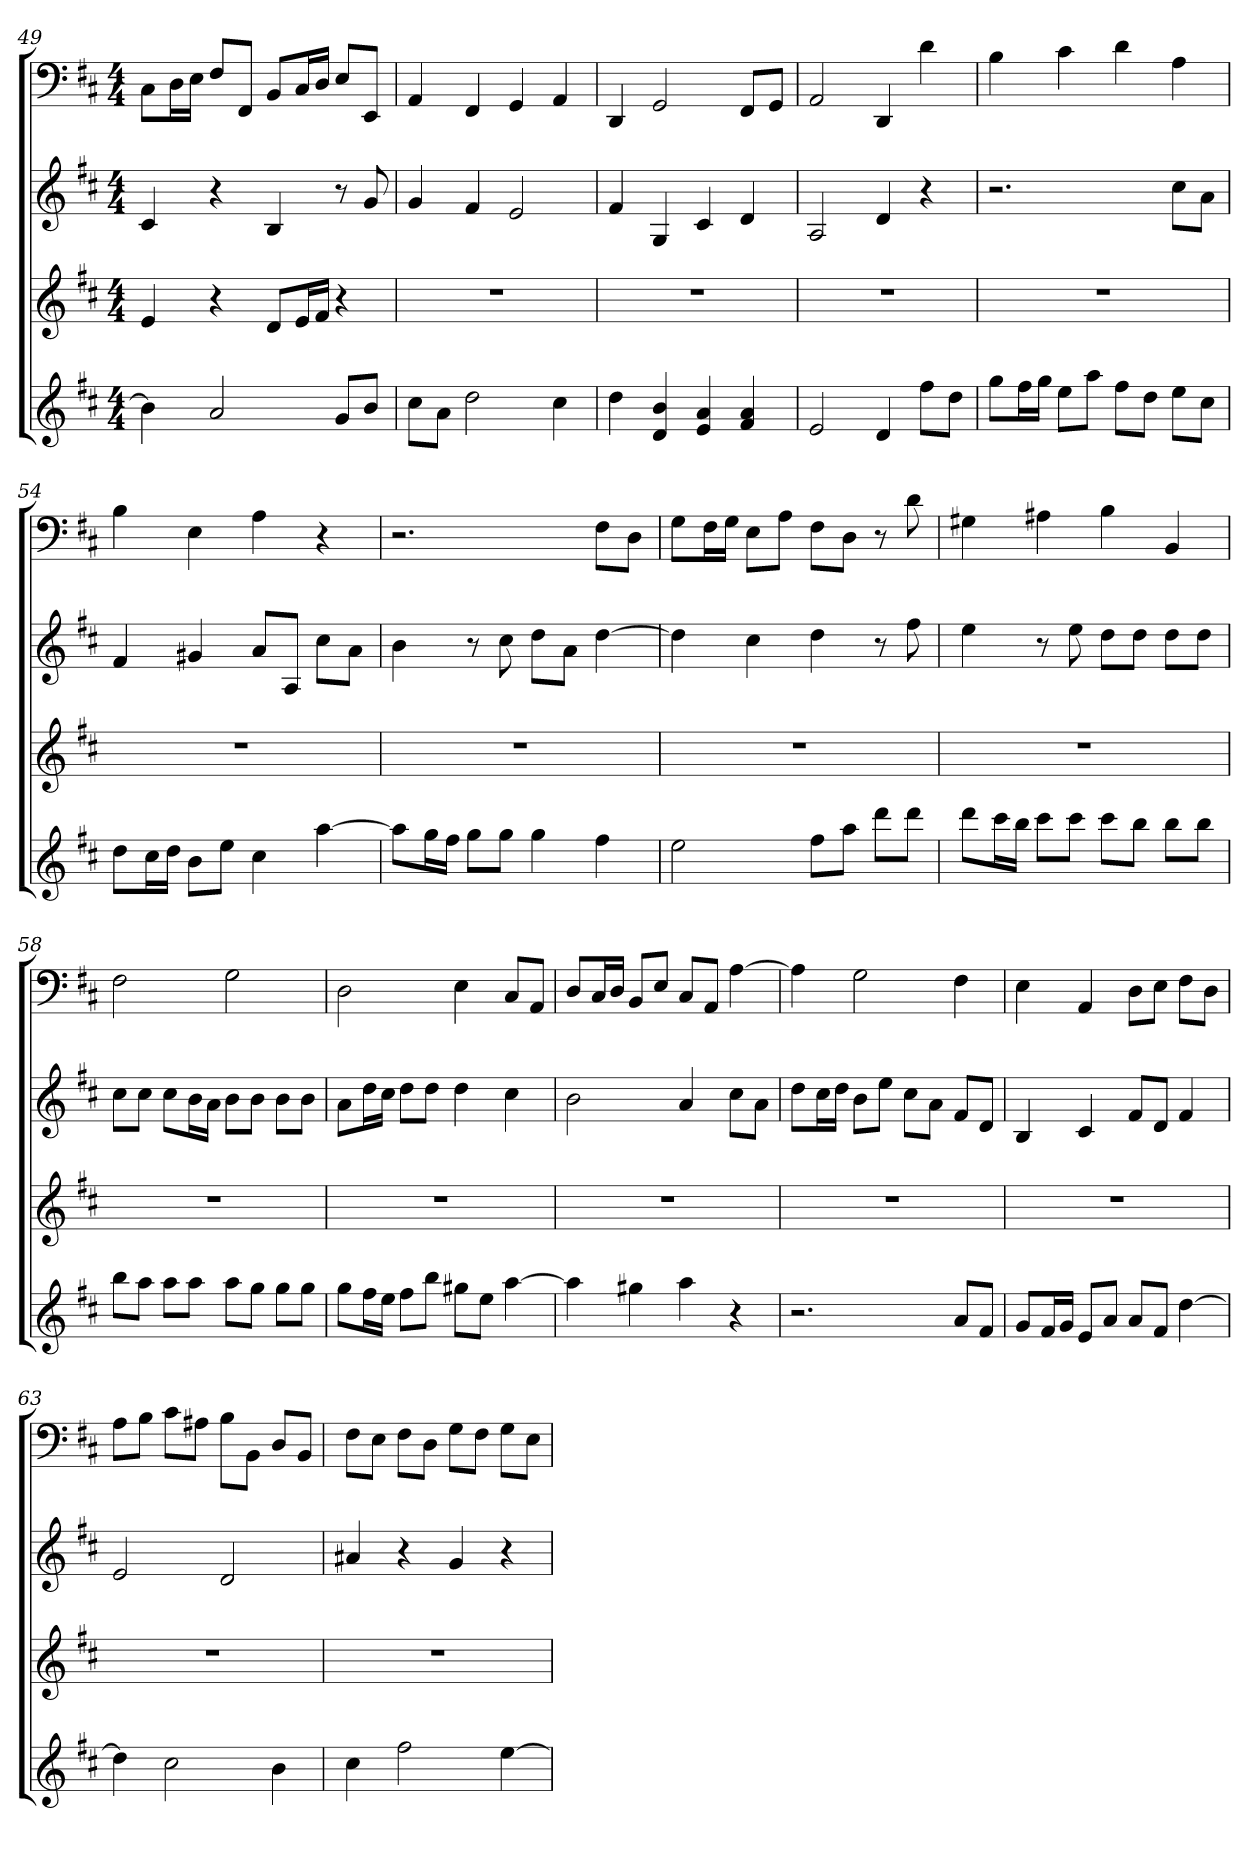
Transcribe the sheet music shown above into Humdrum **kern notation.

**kern	**kern	**kern	**kern
*part4	*part3	*part2	*part1
*staff4	*staff3	*staff2	*staff1
*k[f#c#]	*k[f#c#]	*k[f#c#]	*k[f#c#]
*D:	*D:	*D:	*D:
*M4/4	*M4/4	*M4/4	*M4/4
=49	=49	=49	=49
4b]	4e	4c#	8C#L
.	.	.	16DL
.	.	.	16EJJ
2a	4r	4r	8F#L
.	.	.	8FF#J
.	8dL	4B	8BBL
.	16eL	.	16C#L
.	16f#JJ	.	16DJJ
8gL	4r	8r	8EL
8bJ	.	8g	8EEJ
=50	=50	=50	=50
8cc#L	1r	4g	4AA
8aJ	.	.	.
2dd	.	4f#	4FF#
.	.	2e	4GG
4cc#	.	.	4AA
=51	=51	=51	=51
4dd	1r	4f#	4DD
4d 4b	.	4G	2GG
4e 4a	.	4c#	.
4f# 4a	.	4d	8FF#L
.	.	.	8GGJ
=52	=52	=52	=52
2e	1r	2A	2AA
4d	.	4d	4DD
8ff#L	.	4r	4d
8ddJ	.	.	.
=53	=53	=53	=53
8ggL	1r	2.r	4B
16ff#L	.	.	.
16ggJJ	.	.	.
8eeL	.	.	4c#
8aaJ	.	.	.
8ff#L	.	.	4d
8ddJ	.	.	.
8eeL	.	8cc#L	4A
8cc#J	.	8aJ	.
=54	=54	=54	=54
8ddL	1r	4f#	4B
16cc#L	.	.	.
16ddJJ	.	.	.
8bL	.	4g#X	4E
8eeJ	.	.	.
4cc#	.	8aL	4A
.	.	8AJ	.
[4aa	.	8cc#L	4r
.	.	8aJ	.
=55	=55	=55	=55
8aaL]	1r	4b	2.r
16ggL	.	.	.
16ff#JJ	.	.	.
8ggL	.	8r	.
8ggJ	.	8cc#	.
4gg	.	8ddL	.
.	.	8aJ	.
4ff#	.	[4dd	8F#L
.	.	.	8DJ
=56	=56	=56	=56
2ee	1r	4dd]	8GL
.	.	.	16F#L
.	.	.	16GJJ
.	.	4cc#	8EL
.	.	.	8AJ
8ff#L	.	4dd	8F#L
8aaJ	.	.	8DJ
8dddL	.	8r	8r
8dddJ	.	8ff#	8d
=57	=57	=57	=57
8dddL	1r	4ee	4G#X
16ccc#L	.	.	.
16bbJJ	.	.	.
8ccc#L	.	8r	4A#X
8ccc#J	.	8ee	.
8ccc#L	.	8ddL	4B
8bbJ	.	8ddJ	.
8bbL	.	8ddL	4BB
8bbJ	.	8ddJ	.
=58	=58	=58	=58
8bbL	1r	8cc#L	2F#
8aaJ	.	8cc#J	.
8aaL	.	8cc#L	.
8aaJ	.	16bL	.
.	.	16aJJ	.
8aaL	.	8bL	2G
8ggJ	.	8bJ	.
8ggL	.	8bL	.
8ggJ	.	8bJ	.
=59	=59	=59	=59
8ggL	1r	8aL	2D
16ff#L	.	16ddL	.
16eeJJ	.	16cc#JJ	.
8ff#L	.	8ddL	.
8bbJ	.	8ddJ	.
8gg#XL	.	4dd	4E
8eeJ	.	.	.
[4aa	.	4cc#	8C#L
.	.	.	8AAJ
=60	=60	=60	=60
4aa]	1r	2b	8DL
.	.	.	16C#L
.	.	.	16DJJ
4gg#X	.	.	8BBL
.	.	.	8EJ
4aa	.	4a	8C#L
.	.	.	8AAJ
4r	.	8cc#L	[4A
.	.	8aJ	.
=61	=61	=61	=61
2.r	1r	8ddL	4A]
.	.	16cc#L	.
.	.	16ddJJ	.
.	.	8bL	2G
.	.	8eeJ	.
.	.	8cc#L	.
.	.	8aJ	.
8aL	.	8f#L	4F#
8f#J	.	8dJ	.
=62	=62	=62	=62
8gL	1r	4B	4E
16f#L	.	.	.
16gJJ	.	.	.
8eL	.	4c#	4AA
8aJ	.	.	.
8aL	.	8f#L	8DL
8f#J	.	8dJ	8EJ
[4dd	.	4f#	8F#L
.	.	.	8DJ
=63	=63	=63	=63
4dd]	1r	2e	8AL
.	.	.	8BJ
2cc#	.	.	8c#L
.	.	.	8A#XJ
.	.	2d	8BL
.	.	.	8BBJ
4b	.	.	8DL
.	.	.	8BBJ
=64	=64	=64	=64
4cc#	1r	4a#X	8F#L
.	.	.	8EJ
2ff#	.	4r	8F#L
.	.	.	8DJ
.	.	4g	8GL
.	.	.	8F#J
[4ee	.	4r	8GL
.	.	.	8EJ
=	=	=	=
*-	*-	*-	*-
